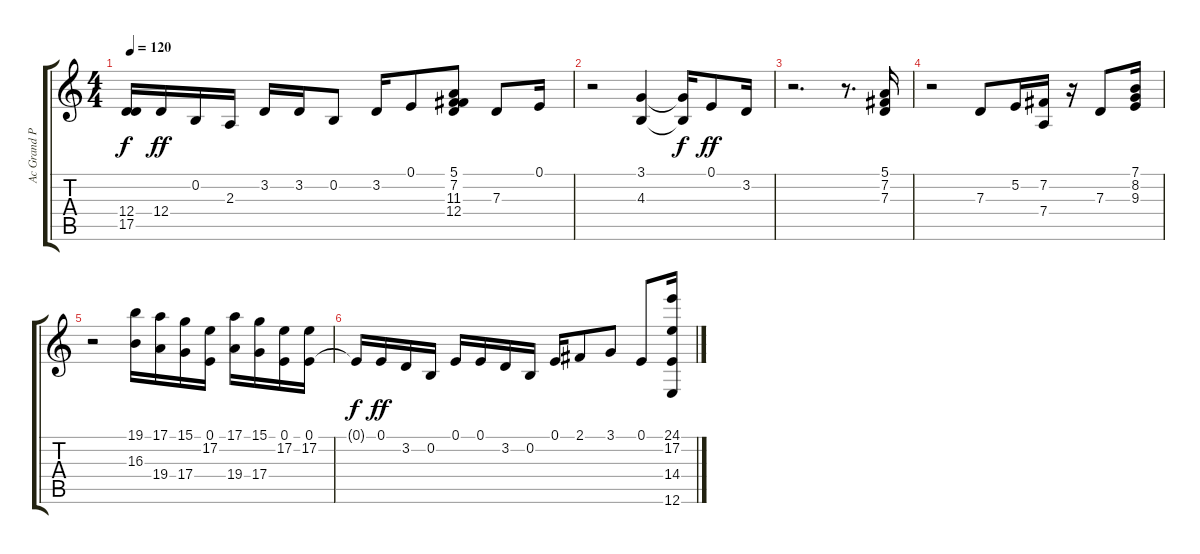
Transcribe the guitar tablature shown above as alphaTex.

\track ("Ac Grand Piano" "Ac Grand P") {instrument acousticgrandpiano}
\staff {score tabs}
\tuning (E4 B3 G3 D3 A2 E2) {hide}
\ts (4 4)
\tempo 120
\clef g2
\ks c
(12.4{t} 17.5{t}).16{dy f} 12.4.16{dy ff} 0.2.16 2.3.16 3.2.16 3.2.16 0.2.8 3.2.16 0.1.8 (5.1 7.2 11.3 12.4).8 7.3.8 0.1.16 |
r.2 (3.1 4.3).4 (3.1{t} 4.3{t}).16{dy f} 0.1.8{dy ff} 3.2.16 |
r.2{d} r.8{d} (5.1 7.2 7.3).16 |
r.2 7.3.8 5.2.16 (7.2 7.4).16 r.16 7.3.8 (7.1 8.2 9.3).16 |
r.2 (19.1 16.3).16 (17.1 19.4).16 (15.1 17.4).16 (0.1 17.2).16 (17.1 19.4).16 (15.1 17.4).16 (0.1 17.2).16 (0.1 17.2).16 |
0.1{t}.16{dy f} 0.1.16{dy ff} 3.2.16 0.2.16 0.1.16 0.1.16 3.2.16 0.2.16 0.1.16 2.1.8 3.1.8 0.1.8 (24.1 17.2 14.4 12.6).16
